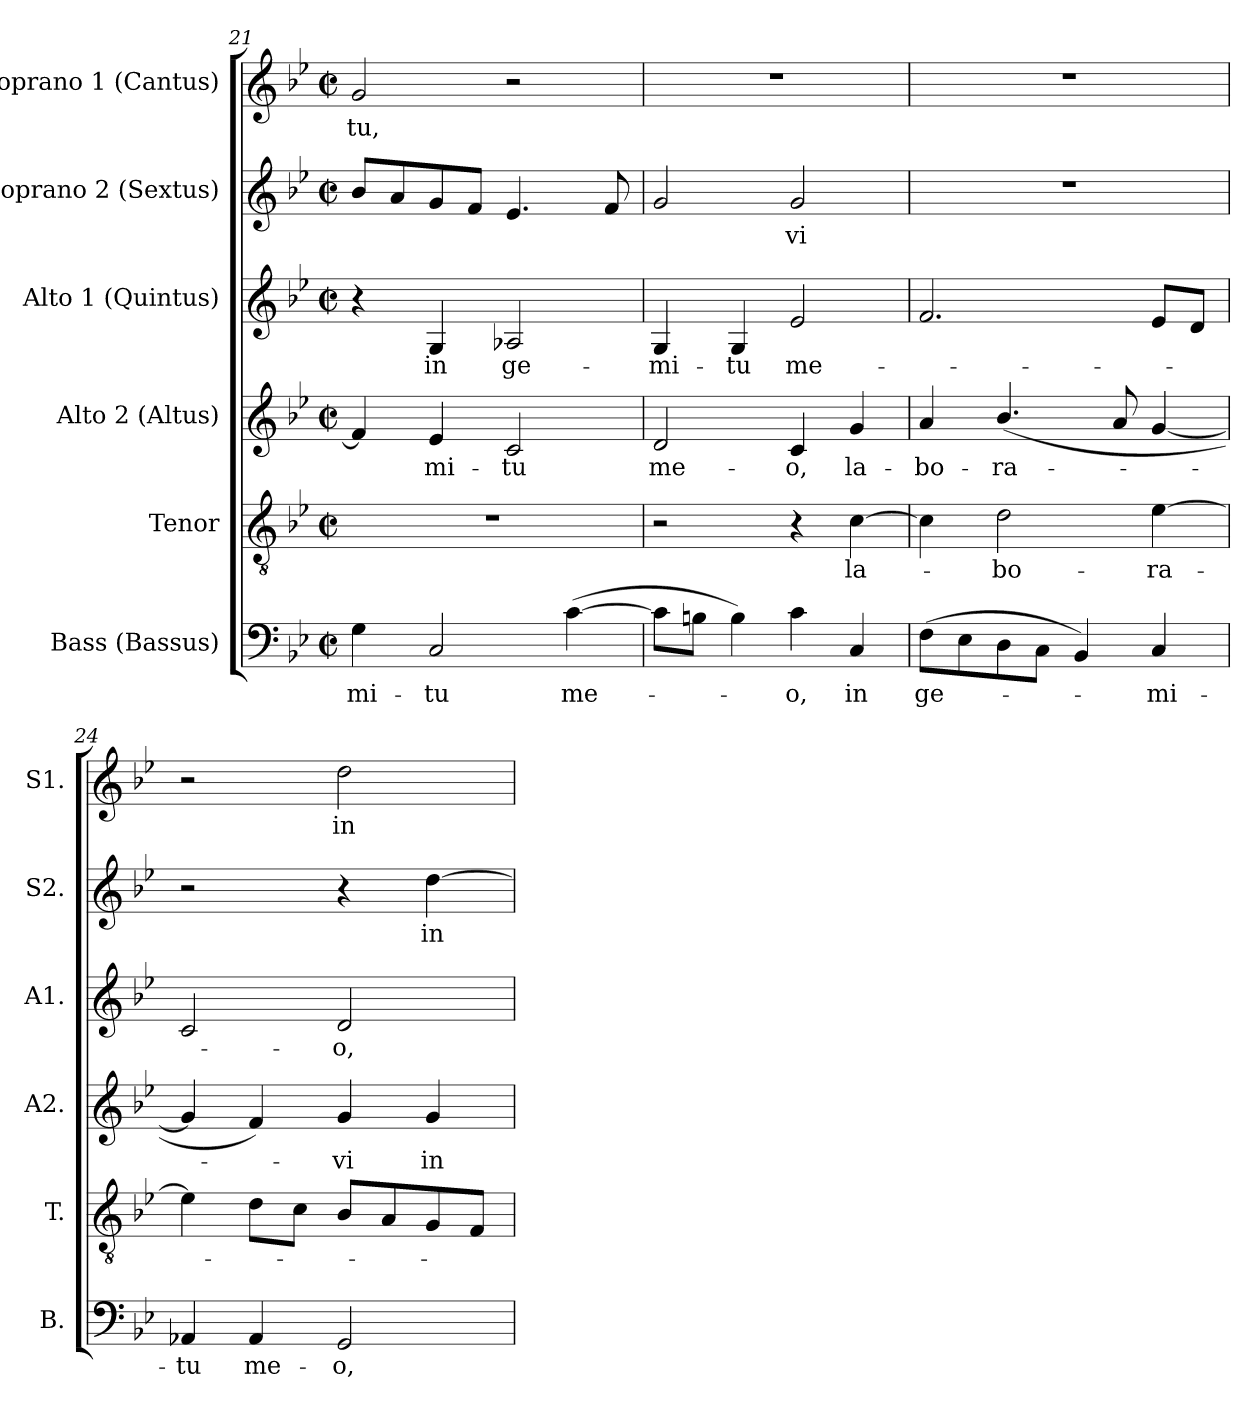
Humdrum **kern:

**kern	**text	**kern	**text	**kern	**text	**kern	**text	**kern	**text	**kern	**text
*part6	*part6	*part5	*part5	*part4	*part4	*part3	*part3	*part2	*part2	*part1	*part1
*staff6	*staff6	*staff5	*staff5	*staff4	*staff4	*staff3	*staff3	*staff2	*staff2	*staff1	*staff1
*I"Bass (Bassus)	*	*I"Tenor	*	*I"Alto 2 (Altus)	*	*I"Alto 1 (Quintus)	*	*I"Soprano 2 (Sextus)	*	*I"Soprano 1 (Cantus)	*
*I'B.	*	*I'T.	*	*I'A2.	*	*I'A1.	*	*I'S2.	*	*I'S1.	*
*clefF4	*	*clefGv2	*	*clefG2	*	*clefG2	*	*clefG2	*	*clefG2	*
*	*	*ITrd7c12	*	*	*	*	*	*	*	*	*
*k[b-e-]	*	*k[b-e-]	*	*k[b-e-]	*	*k[b-e-]	*	*k[b-e-]	*	*k[b-e-]	*
*B-:	*	*B-:	*	*B-:	*	*B-:	*	*B-:	*	*B-:	*
*M2/2	*	*M2/2	*	*M2/2	*	*M2/2	*	*M2/2	*	*M2/2	*
*met(c|)	*	*met(c|)	*	*met(c|)	*	*met(c|)	*	*met(c|)	*	*met(c|)	*
=21	=21	=21	=21	=21	=21	=21	=21	=21	=21	=21	=21
!	!LO:LY:b:color=#000000	!	!	!	!	!	!	!	!	!	!
!	!	!	!	!	!	!	!	!	!	!	!LO:LY:b:color=#000000
4Gi\	-mi-	1r	.	4fi/]	.	4r	.	8b-i/L	.	2gi/	-tu,
.	.	.	.	.	.	.	.	8ai/	.	.	.
!	!LO:LY:b:color=#000000	!	!	!	!	!	!	!	!	!	!
!	!	!	!	!	!LO:LY:b:color=#000000	!	!	!	!	!	!
!	!	!	!	!	!	!	!LO:LY:b:color=#000000	!	!	!	!
2Ci/	-tu	.	.	4e-i/	-mi-	4Gi/	in	8gi/	.	.	.
.	.	.	.	.	.	.	.	8fi/J	.	.	.
!	!	!	!	!	!LO:LY:b:color=#000000	!	!	!	!	!	!
!	!	!	!	!	!	!	!LO:LY:b:color=#000000	!	!	!	!
.	.	.	.	2ci/	-tu	2A-Xi/	ge-	4.e-i/	.	2r	.
!	!LO:LY:b:color=#000000	!	!	!	!	!	!	!	!	!	!
([4ci\	me-	.	.	.	.	.	.	.	.	.	.
.	.	.	.	.	.	.	.	8fi/	.	.	.
=22	=22	=22	=22	=22	=22	=22	=22	=22	=22	=22	=22
!	!	!	!	!	!LO:LY:b:color=#000000	!	!	!	!	!	!
!	!	!	!	!	!	!	!LO:LY:b:color=#000000	!	!	!	!
8ci\L]	.	2r	.	2di/	me-	4Gi/	-mi-	2gi/	.	1r	.
8Bni\J	.	.	.	.	.	.	.	.	.	.	.
!	!	!	!	!	!	!	!LO:LY:b:color=#000000	!	!	!	!
4Bi\)	.	.	.	.	.	4Gi/	-tu	.	.	.	.
!	!LO:LY:b:color=#000000	!	!	!	!	!	!	!	!	!	!
!	!	!	!	!	!LO:LY:b:color=#000000	!	!	!	!	!	!
!	!	!	!	!	!	!	!LO:LY:b:color=#000000	!	!	!	!
!	!	!	!	!	!	!	!	!	!LO:LY:b:color=#000000	!	!
4ci\	-o,	4r	.	4ci/	-o,	2e-i/	me-	2gi/	-vi	.	.
!	!LO:LY:b:color=#000000	!	!	!	!	!	!	!	!	!	!
!	!	!	!LO:LY:b:color=#000000	!	!	!	!	!	!	!	!
!	!	!	!	!	!LO:LY:b:color=#000000	!	!	!	!	!	!
4Ci/	in	[4Ci\	la-	4gi/	la-	.	.	.	.	.	.
=23	=23	=23	=23	=23	=23	=23	=23	=23	=23	=23	=23
!	!LO:LY:b:color=#000000	!	!	!	!	!	!	!	!	!	!
!	!	!	!	!	!LO:LY:b:color=#000000	!	!	!	!	!	!
(8Fi\L	ge-	4Ci\]	.	4ai/	-bo-	2.fi/	.	1r	.	1r	.
8E-i\	.	.	.	.	.	.	.	.	.	.	.
!	!	!	!LO:LY:b:color=#000000	!	!	!	!	!	!	!	!
!	!	!	!	!	!LO:LY:b:color=#000000	!	!	!	!	!	!
8Di\	.	2Di\	-bo-	(4.b-i/	-ra-	.	.	.	.	.	.
8Ci\J	.	.	.	.	.	.	.	.	.	.	.
4BB-i/)	.	.	.	.	.	.	.	.	.	.	.
.	.	.	.	8ai/	.	.	.	.	.	.	.
!	!LO:LY:b:color=#000000	!	!	!	!	!	!	!	!	!	!
!	!	!	!LO:LY:b:color=#000000	!	!	!	!	!	!	!	!
4Ci/	-mi-	[4E-i\	-ra-	[4gi/	.	8e-i/L	.	.	.	.	.
.	.	.	.	.	.	8di/J	.	.	.	.	.
=24	=24	=24	=24	=24	=24	=24	=24	=24	=24	=24	=24
!	!LO:LY:b:color=#000000	!	!	!	!	!	!	!	!	!	!
4AA-Xi/	-tu	4E-i\]	.	4gi/]	.	2ci/	.	2r	.	2r	.
!	!LO:LY:b:color=#000000	!	!	!	!	!	!	!	!	!	!
4AA-i/	me-	8Di\L	.	4fi/)	.	.	.	.	.	.	.
.	.	8Ci\J	.	.	.	.	.	.	.	.	.
!	!LO:LY:b:color=#000000	!	!	!	!	!	!	!	!	!	!
!	!	!	!	!	!LO:LY:b:color=#000000	!	!	!	!	!	!
!	!	!	!	!	!	!	!LO:LY:b:color=#000000	!	!	!	!
!	!	!	!	!	!	!	!	!	!	!	!LO:LY:b:color=#000000
2GGi/	-o,	8BB-i/L	.	4gi/	-vi	2di/	-o,	4r	.	2ddi\	in
.	.	8AAi/	.	.	.	.	.	.	.	.	.
!	!	!	!	!	!LO:LY:b:color=#000000	!	!	!	!	!	!
!	!	!	!	!	!	!	!	!	!LO:LY:b:color=#000000	!	!
.	.	8GGi/	.	4gi/	in	.	.	[4ddi\	in	.	.
.	.	8FFi/J	.	.	.	.	.	.	.	.	.
=	=	=	=	=	=	=	=	=	=	=	=
*-	*-	*-	*-	*-	*-	*-	*-	*-	*-	*-	*-
